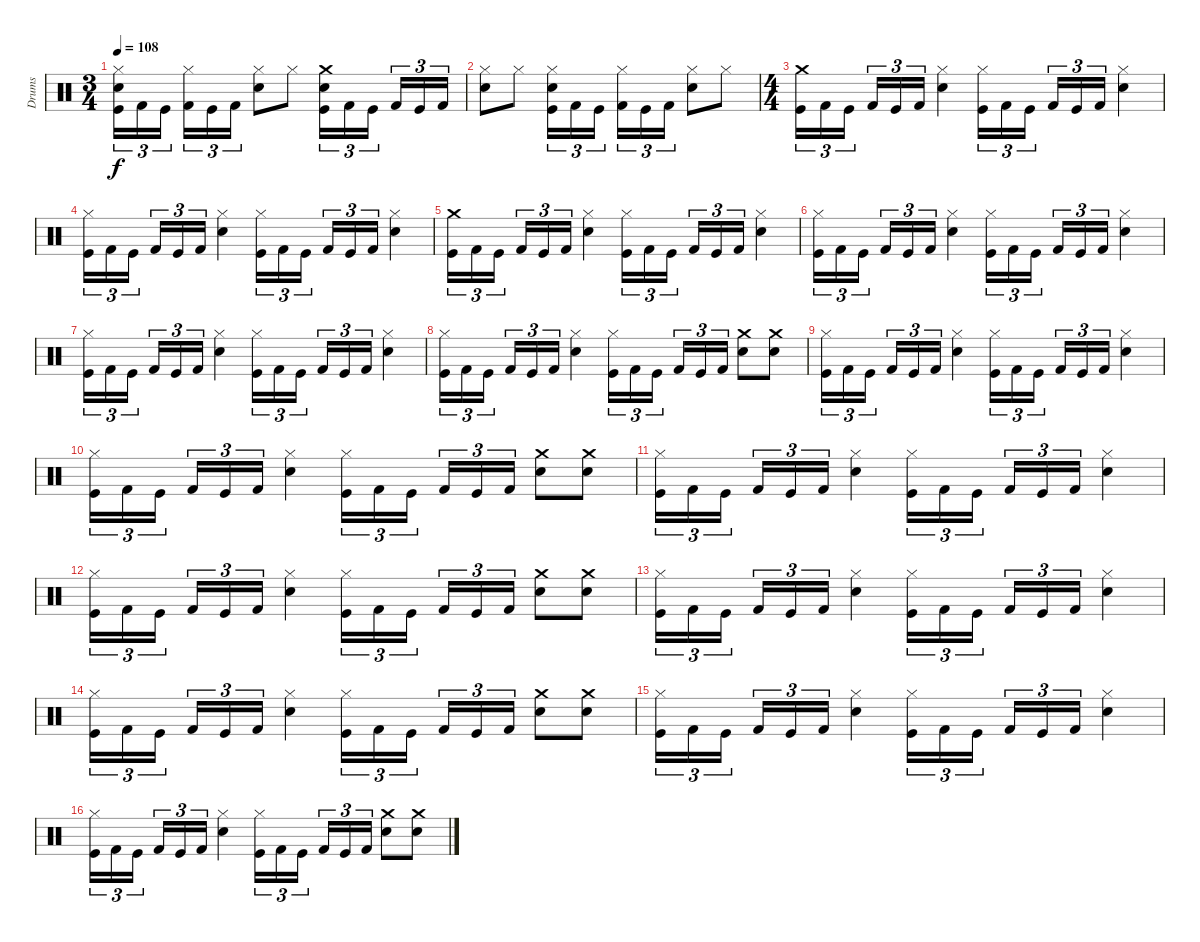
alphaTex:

\track ("Drums" "Drums") {instrument percussion}
\staff {score}
\articulation defaults
\ts (3 4)
\tempo 108
\clef neutral
\ks c
("Hi-Hat (closed)" "Snare (hit) 2" "Kick (hit)").16{tu (3 2) dy f} "Kick (hit) 2".16{tu (3 2)} "Kick (hit)".16{tu (3 2)} ("Hi-Hat (closed)" "Kick (hit) 2").16{tu (3 2)} "Kick (hit)".16{tu (3 2)} "Kick (hit) 2".16{tu (3 2)} ("Snare (hit) 2" "Hi-Hat (closed)").8 "Hi-Hat (closed)".8 ("Crash medium (hit)" "Snare (hit) 2" "Kick (hit)").16{tu (3 2)} "Kick (hit) 2".16{tu (3 2)} "Kick (hit)".16{tu (3 2)} "Kick (hit) 2".16{tu (3 2)} "Kick (hit)".16{tu (3 2)} "Kick (hit) 2".16{tu (3 2)} |
("Hi-Hat (closed)" "Snare (hit) 2").8 "Hi-Hat (closed)".8 ("Hi-Hat (closed)" "Snare (hit) 2" "Kick (hit)").16{tu (3 2)} "Kick (hit) 2".16{tu (3 2)} "Kick (hit)".16{tu (3 2)} ("Hi-Hat (closed)" "Kick (hit) 2").16{tu (3 2)} "Kick (hit)".16{tu (3 2)} "Kick (hit) 2".16{tu (3 2)} ("Snare (hit) 2" "Hi-Hat (closed)").8 "Hi-Hat (closed)".8 |
\ts (4 4)
("Crash medium (hit)" "Kick (hit)").16{tu (3 2)} "Kick (hit) 2".16{tu (3 2)} "Kick (hit)".16{tu (3 2)} "Kick (hit) 2".16{tu (3 2)} "Kick (hit)".16{tu (3 2)} "Kick (hit) 2".16{tu (3 2)} ("Snare (hit) 2" "Hi-Hat (closed)").4 ("Hi-Hat (closed)" "Kick (hit)").16{tu (3 2)} "Kick (hit) 2".16{tu (3 2)} "Kick (hit)".16{tu (3 2)} "Kick (hit) 2".16{tu (3 2)} "Kick (hit)".16{tu (3 2)} "Kick (hit) 2".16{tu (3 2)} ("Snare (hit) 2" "Hi-Hat (closed)").4 |
("Hi-Hat (closed)" "Kick (hit)").16{tu (3 2)} "Kick (hit) 2".16{tu (3 2)} "Kick (hit)".16{tu (3 2)} "Kick (hit) 2".16{tu (3 2)} "Kick (hit)".16{tu (3 2)} "Kick (hit) 2".16{tu (3 2)} ("Snare (hit) 2" "Hi-Hat (closed)").4 ("Hi-Hat (closed)" "Kick (hit)").16{tu (3 2)} "Kick (hit) 2".16{tu (3 2)} "Kick (hit)".16{tu (3 2)} "Kick (hit) 2".16{tu (3 2)} "Kick (hit)".16{tu (3 2)} "Kick (hit) 2".16{tu (3 2)} ("Snare (hit) 2" "Hi-Hat (closed)").4 |
("Crash medium (hit)" "Kick (hit)").16{tu (3 2)} "Kick (hit) 2".16{tu (3 2)} "Kick (hit)".16{tu (3 2)} "Kick (hit) 2".16{tu (3 2)} "Kick (hit)".16{tu (3 2)} "Kick (hit) 2".16{tu (3 2)} ("Snare (hit) 2" "Hi-Hat (closed)").4 ("Hi-Hat (closed)" "Kick (hit)").16{tu (3 2)} "Kick (hit) 2".16{tu (3 2)} "Kick (hit)".16{tu (3 2)} "Kick (hit) 2".16{tu (3 2)} "Kick (hit)".16{tu (3 2)} "Kick (hit) 2".16{tu (3 2)} ("Snare (hit) 2" "Hi-Hat (closed)").4 |
("Hi-Hat (closed)" "Kick (hit)").16{tu (3 2)} "Kick (hit) 2".16{tu (3 2)} "Kick (hit)".16{tu (3 2)} "Kick (hit) 2".16{tu (3 2)} "Kick (hit)".16{tu (3 2)} "Kick (hit) 2".16{tu (3 2)} ("Snare (hit) 2" "Hi-Hat (closed)").4 ("Hi-Hat (closed)" "Kick (hit)").16{tu (3 2)} "Kick (hit) 2".16{tu (3 2)} "Kick (hit)".16{tu (3 2)} "Kick (hit) 2".16{tu (3 2)} "Kick (hit)".16{tu (3 2)} "Kick (hit) 2".16{tu (3 2)} ("Snare (hit) 2" "Hi-Hat (closed)").4 |
("Hi-Hat (closed)" "Kick (hit)").16{tu (3 2)} "Kick (hit) 2".16{tu (3 2)} "Kick (hit)".16{tu (3 2)} "Kick (hit) 2".16{tu (3 2)} "Kick (hit)".16{tu (3 2)} "Kick (hit) 2".16{tu (3 2)} ("Snare (hit) 2" "Hi-Hat (closed)").4 ("Hi-Hat (closed)" "Kick (hit)").16{tu (3 2)} "Kick (hit) 2".16{tu (3 2)} "Kick (hit)".16{tu (3 2)} "Kick (hit) 2".16{tu (3 2)} "Kick (hit)".16{tu (3 2)} "Kick (hit) 2".16{tu (3 2)} ("Snare (hit) 2" "Hi-Hat (closed)").4 |
("Hi-Hat (closed)" "Kick (hit)").16{tu (3 2)} "Kick (hit) 2".16{tu (3 2)} "Kick (hit)".16{tu (3 2)} "Kick (hit) 2".16{tu (3 2)} "Kick (hit)".16{tu (3 2)} "Kick (hit) 2".16{tu (3 2)} ("Snare (hit) 2" "Hi-Hat (closed)").4 ("Hi-Hat (closed)" "Kick (hit)").16{tu (3 2)} "Kick (hit) 2".16{tu (3 2)} "Kick (hit)".16{tu (3 2)} "Kick (hit) 2".16{tu (3 2)} "Kick (hit)".16{tu (3 2)} "Kick (hit) 2".16{tu (3 2)} ("Snare (hit) 2" "Crash medium (hit)").8 ("Snare (hit) 2" "Crash medium (hit)").8 |
("Hi-Hat (closed)" "Kick (hit)").16{tu (3 2)} "Kick (hit) 2".16{tu (3 2)} "Kick (hit)".16{tu (3 2)} "Kick (hit) 2".16{tu (3 2)} "Kick (hit)".16{tu (3 2)} "Kick (hit) 2".16{tu (3 2)} ("Snare (hit) 2" "Hi-Hat (closed)").4 ("Hi-Hat (closed)" "Kick (hit)").16{tu (3 2)} "Kick (hit) 2".16{tu (3 2)} "Kick (hit)".16{tu (3 2)} "Kick (hit) 2".16{tu (3 2)} "Kick (hit)".16{tu (3 2)} "Kick (hit) 2".16{tu (3 2)} ("Snare (hit) 2" "Hi-Hat (closed)").4 |
("Hi-Hat (closed)" "Kick (hit)").16{tu (3 2)} "Kick (hit) 2".16{tu (3 2)} "Kick (hit)".16{tu (3 2)} "Kick (hit) 2".16{tu (3 2)} "Kick (hit)".16{tu (3 2)} "Kick (hit) 2".16{tu (3 2)} ("Snare (hit) 2" "Hi-Hat (closed)").4 ("Hi-Hat (closed)" "Kick (hit)").16{tu (3 2)} "Kick (hit) 2".16{tu (3 2)} "Kick (hit)".16{tu (3 2)} "Kick (hit) 2".16{tu (3 2)} "Kick (hit)".16{tu (3 2)} "Kick (hit) 2".16{tu (3 2)} ("Snare (hit) 2" "Crash medium (hit)").8 ("Snare (hit) 2" "Crash medium (hit)").8 |
("Hi-Hat (closed)" "Kick (hit)").16{tu (3 2)} "Kick (hit) 2".16{tu (3 2)} "Kick (hit)".16{tu (3 2)} "Kick (hit) 2".16{tu (3 2)} "Kick (hit)".16{tu (3 2)} "Kick (hit) 2".16{tu (3 2)} ("Snare (hit) 2" "Hi-Hat (closed)").4 ("Hi-Hat (closed)" "Kick (hit)").16{tu (3 2)} "Kick (hit) 2".16{tu (3 2)} "Kick (hit)".16{tu (3 2)} "Kick (hit) 2".16{tu (3 2)} "Kick (hit)".16{tu (3 2)} "Kick (hit) 2".16{tu (3 2)} ("Snare (hit) 2" "Hi-Hat (closed)").4 |
("Hi-Hat (closed)" "Kick (hit)").16{tu (3 2)} "Kick (hit) 2".16{tu (3 2)} "Kick (hit)".16{tu (3 2)} "Kick (hit) 2".16{tu (3 2)} "Kick (hit)".16{tu (3 2)} "Kick (hit) 2".16{tu (3 2)} ("Snare (hit) 2" "Hi-Hat (closed)").4 ("Hi-Hat (closed)" "Kick (hit)").16{tu (3 2)} "Kick (hit) 2".16{tu (3 2)} "Kick (hit)".16{tu (3 2)} "Kick (hit) 2".16{tu (3 2)} "Kick (hit)".16{tu (3 2)} "Kick (hit) 2".16{tu (3 2)} ("Snare (hit) 2" "Crash medium (hit)").8 ("Snare (hit) 2" "Crash medium (hit)").8 |
("Hi-Hat (closed)" "Kick (hit)").16{tu (3 2)} "Kick (hit) 2".16{tu (3 2)} "Kick (hit)".16{tu (3 2)} "Kick (hit) 2".16{tu (3 2)} "Kick (hit)".16{tu (3 2)} "Kick (hit) 2".16{tu (3 2)} ("Snare (hit) 2" "Hi-Hat (closed)").4 ("Hi-Hat (closed)" "Kick (hit)").16{tu (3 2)} "Kick (hit) 2".16{tu (3 2)} "Kick (hit)".16{tu (3 2)} "Kick (hit) 2".16{tu (3 2)} "Kick (hit)".16{tu (3 2)} "Kick (hit) 2".16{tu (3 2)} ("Snare (hit) 2" "Hi-Hat (closed)").4 |
("Hi-Hat (closed)" "Kick (hit)").16{tu (3 2)} "Kick (hit) 2".16{tu (3 2)} "Kick (hit)".16{tu (3 2)} "Kick (hit) 2".16{tu (3 2)} "Kick (hit)".16{tu (3 2)} "Kick (hit) 2".16{tu (3 2)} ("Snare (hit) 2" "Hi-Hat (closed)").4 ("Hi-Hat (closed)" "Kick (hit)").16{tu (3 2)} "Kick (hit) 2".16{tu (3 2)} "Kick (hit)".16{tu (3 2)} "Kick (hit) 2".16{tu (3 2)} "Kick (hit)".16{tu (3 2)} "Kick (hit) 2".16{tu (3 2)} ("Snare (hit) 2" "Crash medium (hit)").8 ("Snare (hit) 2" "Crash medium (hit)").8 |
("Hi-Hat (closed)" "Kick (hit)").16{tu (3 2)} "Kick (hit) 2".16{tu (3 2)} "Kick (hit)".16{tu (3 2)} "Kick (hit) 2".16{tu (3 2)} "Kick (hit)".16{tu (3 2)} "Kick (hit) 2".16{tu (3 2)} ("Snare (hit) 2" "Hi-Hat (closed)").4 ("Hi-Hat (closed)" "Kick (hit)").16{tu (3 2)} "Kick (hit) 2".16{tu (3 2)} "Kick (hit)".16{tu (3 2)} "Kick (hit) 2".16{tu (3 2)} "Kick (hit)".16{tu (3 2)} "Kick (hit) 2".16{tu (3 2)} ("Snare (hit) 2" "Hi-Hat (closed)").4 |
("Hi-Hat (closed)" "Kick (hit)").16{tu (3 2)} "Kick (hit) 2".16{tu (3 2)} "Kick (hit)".16{tu (3 2)} "Kick (hit) 2".16{tu (3 2)} "Kick (hit)".16{tu (3 2)} "Kick (hit) 2".16{tu (3 2)} ("Snare (hit) 2" "Hi-Hat (closed)").4 ("Hi-Hat (closed)" "Kick (hit)").16{tu (3 2)} "Kick (hit) 2".16{tu (3 2)} "Kick (hit)".16{tu (3 2)} "Kick (hit) 2".16{tu (3 2)} "Kick (hit)".16{tu (3 2)} "Kick (hit) 2".16{tu (3 2)} ("Snare (hit) 2" "Crash medium (hit)").8 ("Snare (hit) 2" "Crash medium (hit)").8
